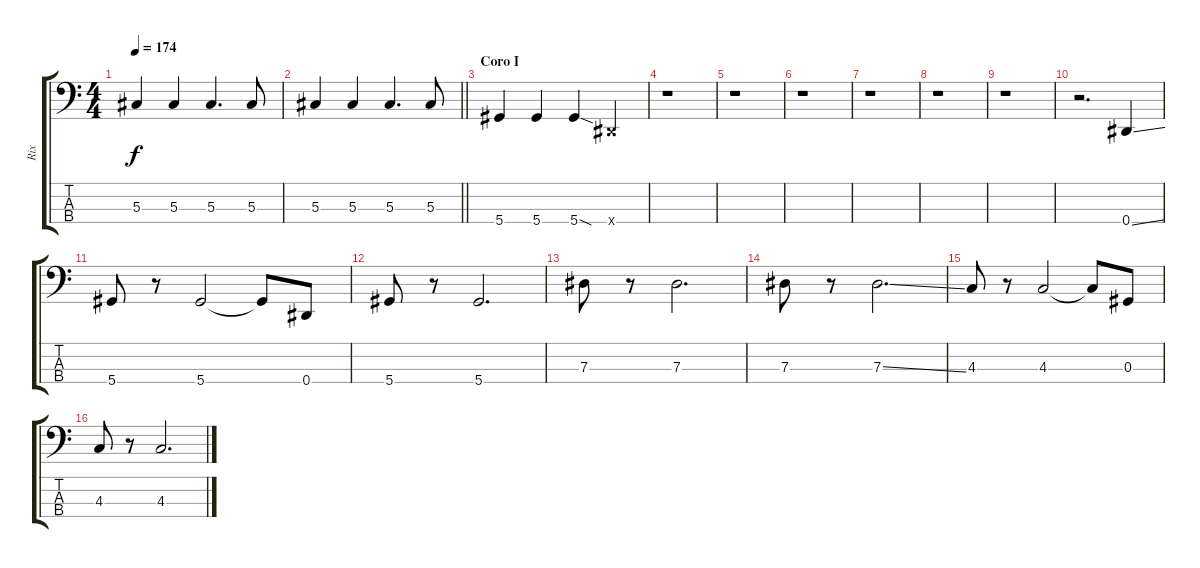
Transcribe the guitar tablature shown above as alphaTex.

\track ("Rix" "Rix") {instrument electricbasspick}
\staff {score tabs}
\tuning (Gb2 Db2 Ab1 Eb1) {hide}
\ts (4 4)
\tempo 174
\clef f4
\ks c
5.3.4{dy f} 5.3.4 5.3.4{d} 5.3.8 |
\barLineRight lightlight
5.3.4 5.3.4 5.3.4{d} 5.3.8 |
\section ("" "Coro I")
5.4.4 5.4.4 5.4{sod}.4 0.4{x}.4 |
r.1 |
r.1 |
r.1 |
r.1 |
r.1 |
r.1 |
r.2{d} 0.4{ss}.4 |
5.4.8 r.8 5.4.2 5.4{t}.8 0.4.8 |
5.4.8 r.8 5.4.2{d} |
7.3.8 r.8 7.3.2{d} |
7.3.8 r.8 7.3{ss}.2{d} |
4.3.8 r.8 4.3.2 4.3{t}.8 0.3.8 |
4.3.8 r.8 4.3.2{d}
